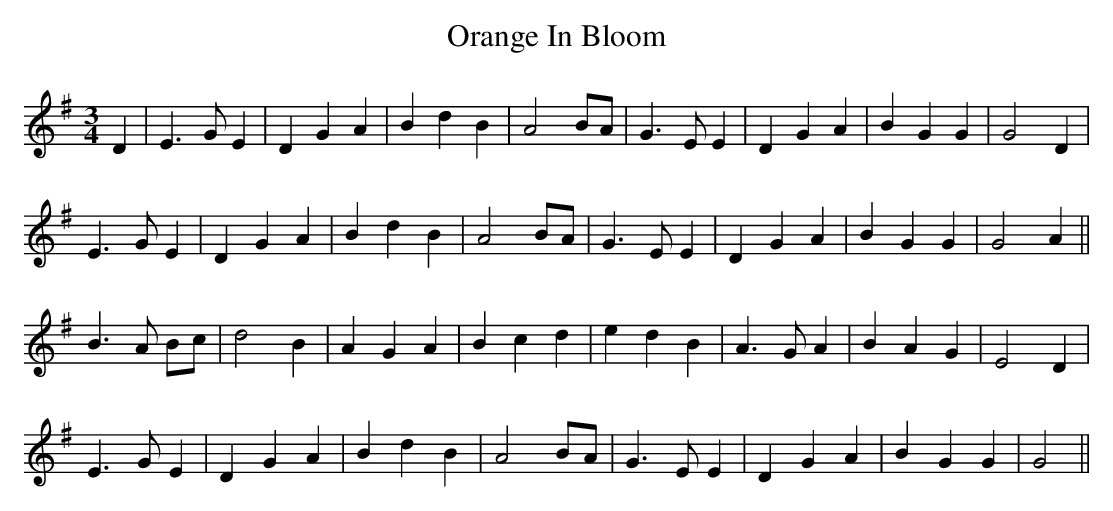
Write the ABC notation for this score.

X:1
T:Orange In Bloom
M:3/4
L:1/8
K:G
D2|E3 G E2|D2 G2 A2|B2 d2 B2|A4 BA|\
G3 E E2|D2 G2 A2|B2 G2 G2|G4 D2|
E3 G E2|D2 G2 A2|B2 d2 B2|A4 BA|\
G3 E E2|D2 G2 A2|B2 G2 G2|G4 A2||
B3 A Bc|d4 B2|A2 G2 A2|B2 c2 d2|\
e2 d2 B2|A3 G A2|B2 A2 G2 |E4 D2|
E3 G E2|D2 G2 A2|B2 d2 B2|A4 BA|\
G3 E E2|D2 G2 A2|B2 G2 G2 |G4||
